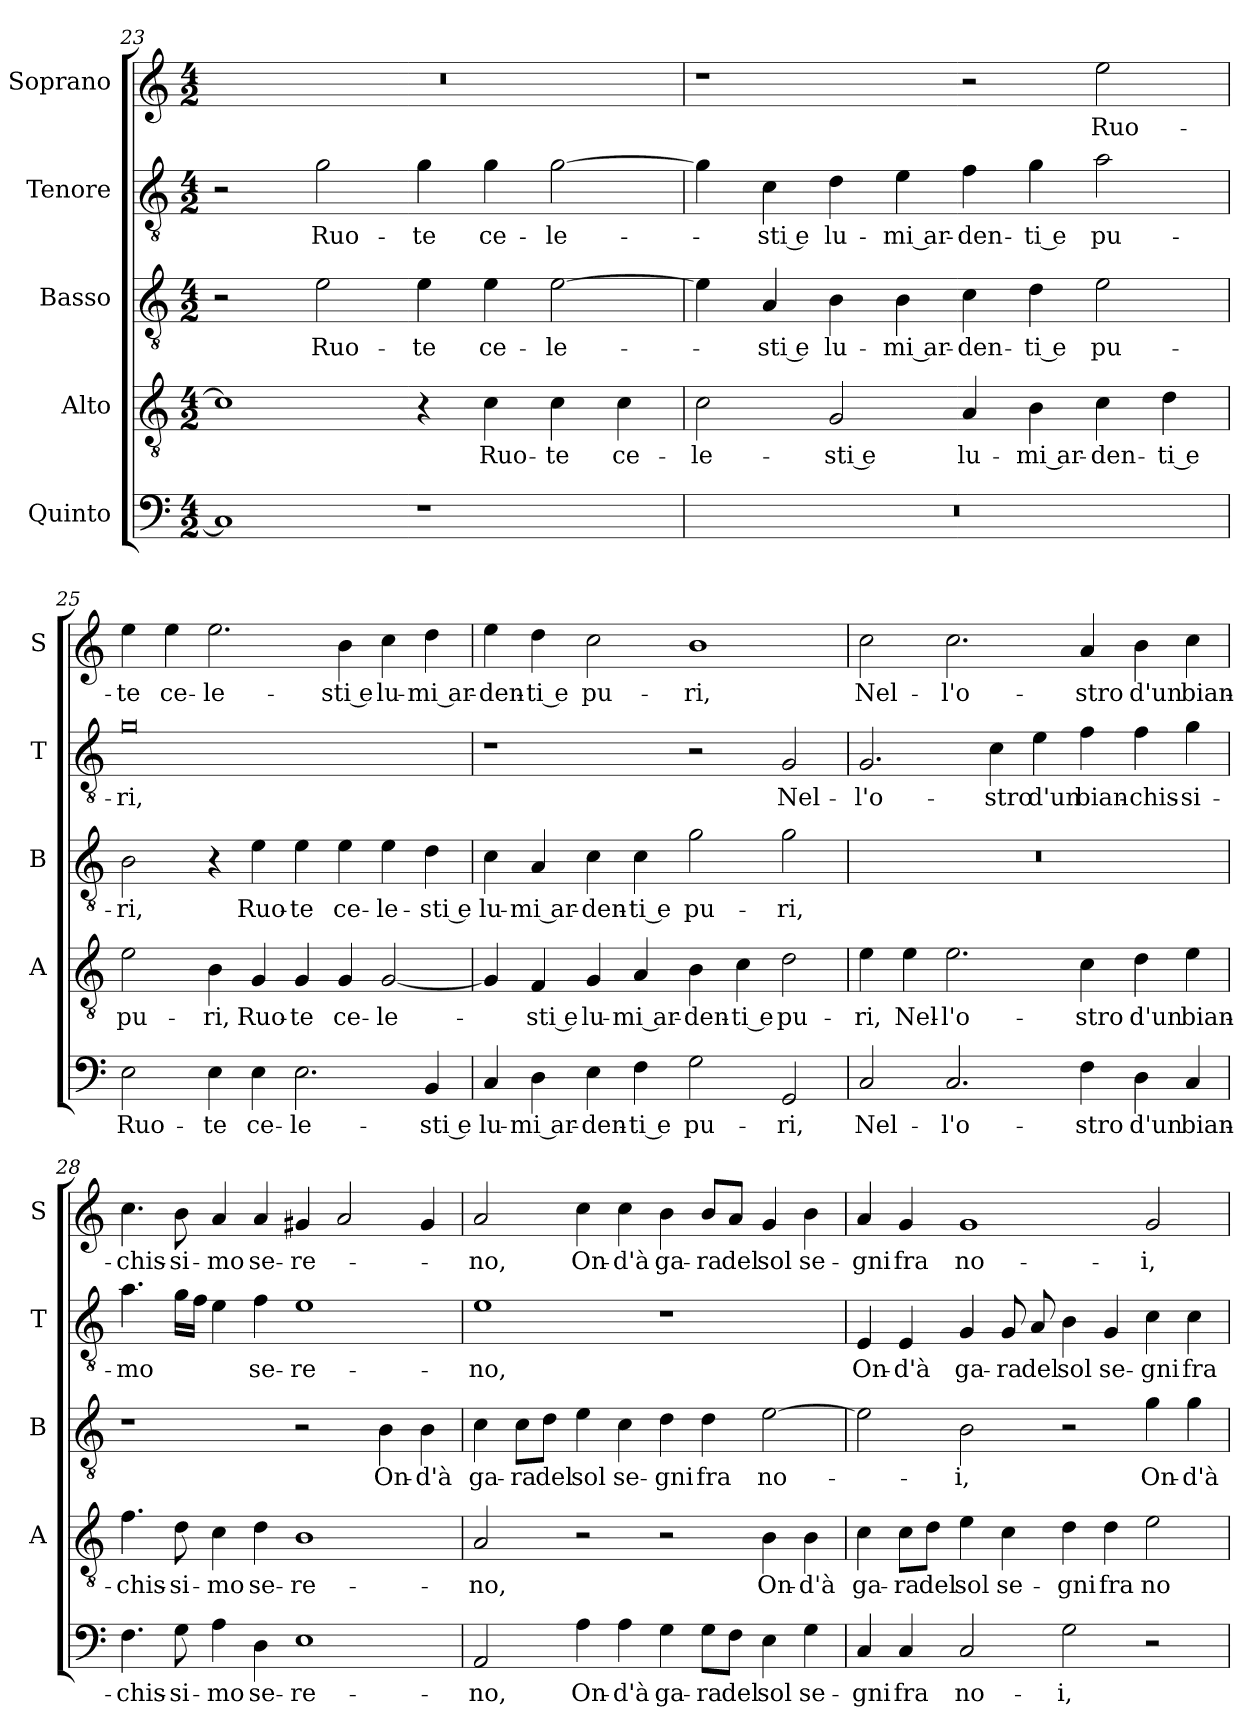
**kern	**text	**kern	**text	**kern	**text	**kern	**text	**kern	**text
*part5	*part5	*part4	*part4	*part3	*part3	*part2	*part2	*part1	*part1
*staff5	*staff5	*staff4	*staff4	*staff3	*staff3	*staff2	*staff2	*staff1	*staff1
*I"Quinto	*	*I"Alto	*	*I"Basso	*	*I"Tenore	*	*I"Soprano	*
*	*	*I'A	*	*I'B	*	*I'T	*	*I'S	*
*clefF4	*	*clefGv2	*	*clefGv2	*	*clefGv2	*	*clefG2	*
*M4/2	*	*M4/2	*	*M4/2	*	*M4/2	*	*M4/2	*
=23	=23	=23	=23	=23	=23	=23	=23	=23	=23
1C]	.	1c]	.	2r	.	2r	.	0r	.
!	!	!	!	!	!LO:LY:b	!	!LO:LY:b	!	!
.	.	.	.	2e\	Ruo-	2g\	Ruo-	.	.
!	!	!	!	!	!LO:LY:b	!	!LO:LY:b	!	!
1r	.	4r	.	4e\	-te	4g\	-te	.	.
!	!	!	!LO:LY:b	!	!LO:LY:b	!	!LO:LY:b	!	!
.	.	4c\	Ruo-	4e\	ce-	4g\	ce-	.	.
!	!	!	!LO:LY:b	!	!LO:LY:b	!	!LO:LY:b	!	!
.	.	4c\	-te	[2e\	-le-	[2g\	-le-	.	.
!	!	!	!LO:LY:b	!	!	!	!	!	!
.	.	4c\	ce-	.	.	.	.	.	.
=24	=24	=24	=24	=24	=24	=24	=24	=24	=24
!	!	!	!LO:LY:b	!	!	!	!	!	!
0r	.	2c\	-le-	4e\]	.	4g\]	.	1r	.
!	!	!	!	!	!LO:LY:b	!	!LO:LY:b	!	!
.	.	.	.	4A/	sti e	4c\	sti e	.	.
!	!	!	!LO:LY:b	!	!LO:LY:b	!	!LO:LY:b	!	!
.	.	2G/	sti e	4B\	lu-	4d\	lu-	.	.
!	!	!	!	!	!LO:LY:b	!	!LO:LY:b	!	!
.	.	.	.	4B\	mi ar-	4e\	mi ar-	.	.
!	!	!	!LO:LY:b	!	!LO:LY:b	!	!LO:LY:b	!	!
.	.	4A/	lu-	4c\	-den-	4f\	-den-	2r	.
!	!	!	!LO:LY:b	!	!LO:LY:b	!	!LO:LY:b	!	!
.	.	4B\	mi ar-	4d\	ti e	4g\	ti e	.	.
!	!	!	!LO:LY:b	!	!LO:LY:b	!	!LO:LY:b	!	!LO:LY:b
.	.	4c\	-den-	2e\	pu-	2a\	pu-	2ee\	Ruo-
!	!	!	!LO:LY:b	!	!	!	!	!	!
.	.	4d\	ti e	.	.	.	.	.	.
!!LO:PB:g=z
=25	=25	=25	=25	=25	=25	=25	=25	=25	=25
!	!LO:LY:b	!	!LO:LY:b	!	!LO:LY:b	!	!LO:LY:b	!	!LO:LY:b
2E\	Ruo-	2e\	pu-	2B\	-ri,	0g	-ri,	4ee\	-te
!	!	!	!	!	!	!	!	!	!LO:LY:b
.	.	.	.	.	.	.	.	4ee\	ce-
!	!LO:LY:b	!	!LO:LY:b	!	!	!	!	!	!LO:LY:b
4E\	-te	4B\	-ri,	4r	.	.	.	2.ee\	-le-
!	!LO:LY:b	!	!LO:LY:b	!	!LO:LY:b	!	!	!	!
4E\	ce-	4G/	Ruo-	4e\	Ruo-	.	.	.	.
!	!LO:LY:b	!	!LO:LY:b	!	!LO:LY:b	!	!	!	!
2.E\	-le-	4G/	-te	4e\	-te	.	.	.	.
!	!	!	!LO:LY:b	!	!LO:LY:b	!	!	!	!LO:LY:b
.	.	4G/	ce-	4e\	ce-	.	.	4b\	sti e
!	!	!	!LO:LY:b	!	!LO:LY:b	!	!	!	!LO:LY:b
.	.	[2G/	-le-	4e\	-le-	.	.	4cc\	lu-
!	!LO:LY:b	!	!	!	!LO:LY:b	!	!	!	!LO:LY:b
4BB/	sti e	.	.	4d\	sti e	.	.	4dd\	mi ar-
=26	=26	=26	=26	=26	=26	=26	=26	=26	=26
!	!LO:LY:b	!	!	!	!LO:LY:b	!	!	!	!LO:LY:b
4C/	lu-	4G/]	.	4c\	lu-	1r	.	4ee\	-den-
!	!LO:LY:b	!	!LO:LY:b	!	!LO:LY:b	!	!	!	!LO:LY:b
4D\	mi ar-	4F/	sti e	4A/	mi ar-	.	.	4dd\	ti e
!	!LO:LY:b	!	!LO:LY:b	!	!LO:LY:b	!	!	!	!LO:LY:b
4E\	-den-	4G/	lu-	4c\	-den-	.	.	2cc\	pu-
!	!LO:LY:b	!	!LO:LY:b	!	!LO:LY:b	!	!	!	!
4F\	ti e	4A/	mi ar-	4c\	ti e	.	.	.	.
!	!LO:LY:b	!	!LO:LY:b	!	!LO:LY:b	!	!	!	!LO:LY:b
2G\	pu-	4B\	-den-	2g\	pu-	2r	.	1b	-ri,
!	!	!	!LO:LY:b	!	!	!	!	!	!
.	.	4c\	ti e	.	.	.	.	.	.
!	!LO:LY:b	!	!LO:LY:b	!	!LO:LY:b	!	!LO:LY:b	!	!
2GG/	-ri,	2d\	pu-	2g\	-ri,	2G/	Nel-	.	.
=27	=27	=27	=27	=27	=27	=27	=27	=27	=27
!	!LO:LY:b	!	!LO:LY:b	!	!	!	!LO:LY:b	!	!LO:LY:b
2C/	Nel-	4e\	-ri,	0r	.	2.G/	-l'o-	2cc\	Nel-
!	!	!	!LO:LY:b	!	!	!	!	!	!
.	.	4e\	Nel-	.	.	.	.	.	.
!	!LO:LY:b	!	!LO:LY:b	!	!	!	!	!	!LO:LY:b
2.C/	-l'o-	2.e\	-l'o-	.	.	.	.	2.cc\	-l'o-
!	!	!	!	!	!	!	!LO:LY:b	!	!
.	.	.	.	.	.	4c\	-stro	.	.
!	!	!	!	!	!	!	!LO:LY:b	!	!
.	.	.	.	.	.	4e\	d'un	.	.
!	!LO:LY:b	!	!LO:LY:b	!	!	!	!LO:LY:b	!	!LO:LY:b
4F\	-stro	4c\	-stro	.	.	4f\	bian-	4a/	-stro
!	!LO:LY:b	!	!LO:LY:b	!	!	!	!LO:LY:b	!	!LO:LY:b
4D\	d'un	4d\	d'un	.	.	4f\	-chis-	4b\	d'un
!	!LO:LY:b	!	!LO:LY:b	!	!	!	!LO:LY:b	!	!LO:LY:b
4C/	bian-	4e\	bian-	.	.	4g\	-si-	4cc\	bian-
=28	=28	=28	=28	=28	=28	=28	=28	=28	=28
!	!LO:LY:b	!	!LO:LY:b	!	!	!	!LO:LY:b	!	!LO:LY:b
4.F\	-chis-	4.f\	-chis-	1r	.	4.a\	-mo	4.cc\	-chis-
!	!LO:LY:b	!	!LO:LY:b	!	!	!	!	!	!LO:LY:b
8G\	-si-	8d\	-si-	.	.	16gLL	.	8b\	-si-
.	.	.	.	.	.	16fJJ	.	.	.
!	!LO:LY:b	!	!LO:LY:b	!	!	!	!	!	!LO:LY:b
4A\	-mo	4c\	-mo	.	.	4e\	.	4a/	-mo
!	!LO:LY:b	!	!LO:LY:b	!	!	!	!LO:LY:b	!	!LO:LY:b
4D\	se-	4d\	se-	.	.	4f\	se-	4a/	se-
!	!LO:LY:b	!	!LO:LY:b	!	!	!	!LO:LY:b	!	!LO:LY:b
1E	-re-	1B	-re-	2r	.	1e	-re-	4g#X/	-re-
.	.	.	.	.	.	.	.	2a/	.
!	!	!	!	!	!LO:LY:b	!	!	!	!
.	.	.	.	4B\	On-	.	.	.	.
!	!	!	!	!	!LO:LY:b	!	!	!	!
.	.	.	.	4B\	-d'à	.	.	4g#/	.
!!LO:LB:g=z
=29	=29	=29	=29	=29	=29	=29	=29	=29	=29
!	!LO:LY:b	!	!LO:LY:b	!	!LO:LY:b	!	!LO:LY:b	!	!LO:LY:b
2AA/	-no,	2A/	-no,	4c\	ga-	1e	-no,	2a/	-no,
!	!	!	!	!	!LO:LY:b	!	!	!	!
.	.	.	.	8c\L	-ra	.	.	.	.
!	!	!	!	!	!LO:LY:b	!	!	!	!
.	.	.	.	8d\J	del	.	.	.	.
!	!LO:LY:b	!	!	!	!LO:LY:b	!	!	!	!LO:LY:b
4A\	On-	2r	.	4e\	sol	.	.	4cc\	On-
!	!LO:LY:b	!	!	!	!LO:LY:b	!	!	!	!LO:LY:b
4A\	-d'à	.	.	4c\	se-	.	.	4cc\	-d'à
!	!LO:LY:b	!	!	!	!LO:LY:b	!	!	!	!LO:LY:b
4G\	ga-	2r	.	4d\	-gni	1r	.	4b\	ga-
!	!LO:LY:b	!	!	!	!LO:LY:b	!	!	!	!LO:LY:b
8G\L	-ra	.	.	4d\	fra	.	.	8b/L	-ra
!	!LO:LY:b	!	!	!	!	!	!	!	!LO:LY:b
8F\J	del	.	.	.	.	.	.	8a/J	del
!	!LO:LY:b	!	!LO:LY:b	!	!LO:LY:b	!	!	!	!LO:LY:b
4E\	sol	4B\	On-	[2e\	no-	.	.	4g/	sol
!	!LO:LY:b	!	!LO:LY:b	!	!	!	!	!	!LO:LY:b
4G\	se-	4B\	-d'à	.	.	.	.	4b\	se-
=30	=30	=30	=30	=30	=30	=30	=30	=30	=30
!	!LO:LY:b	!	!LO:LY:b	!	!	!	!LO:LY:b	!	!LO:LY:b
4C/	-gni	4c\	ga-	2e\]	.	4E/	On-	4a/	-gni
!	!LO:LY:b	!	!LO:LY:b	!	!	!	!LO:LY:b	!	!LO:LY:b
4C/	fra	8c\L	-ra	.	.	4E/	-d'à	4g/	fra
!	!	!	!LO:LY:b	!	!	!	!	!	!
.	.	8d\J	del	.	.	.	.	.	.
!	!LO:LY:b	!	!LO:LY:b	!	!LO:LY:b	!	!LO:LY:b	!	!LO:LY:b
2C/	no-	4e\	sol	2B\	-i,	4G/	ga-	1g	no-
!	!	!	!LO:LY:b	!	!	!	!LO:LY:b	!	!
.	.	4c\	se-	.	.	8G/	-ra	.	.
!	!	!	!	!	!	!	!LO:LY:b	!	!
.	.	.	.	.	.	8A/	del	.	.
!	!LO:LY:b	!	!LO:LY:b	!	!	!	!LO:LY:b	!	!
2G\	-i,	4d\	-gni	2r	.	4B\	sol	.	.
!	!	!	!LO:LY:b	!	!	!	!LO:LY:b	!	!
.	.	4d\	fra	.	.	4G/	se-	.	.
!	!	!	!LO:LY:b	!	!LO:LY:b	!	!LO:LY:b	!	!LO:LY:b
2r	.	2e\	no-	4g\	On-	4c\	-gni	2g/	-i,
!	!	!	!	!	!LO:LY:b	!	!LO:LY:b	!	!
.	.	.	.	4g\	-d'à	4c\	fra	.	.
=	=	=	=	=	=	=	=	=	=
*-	*-	*-	*-	*-	*-	*-	*-	*-	*-
